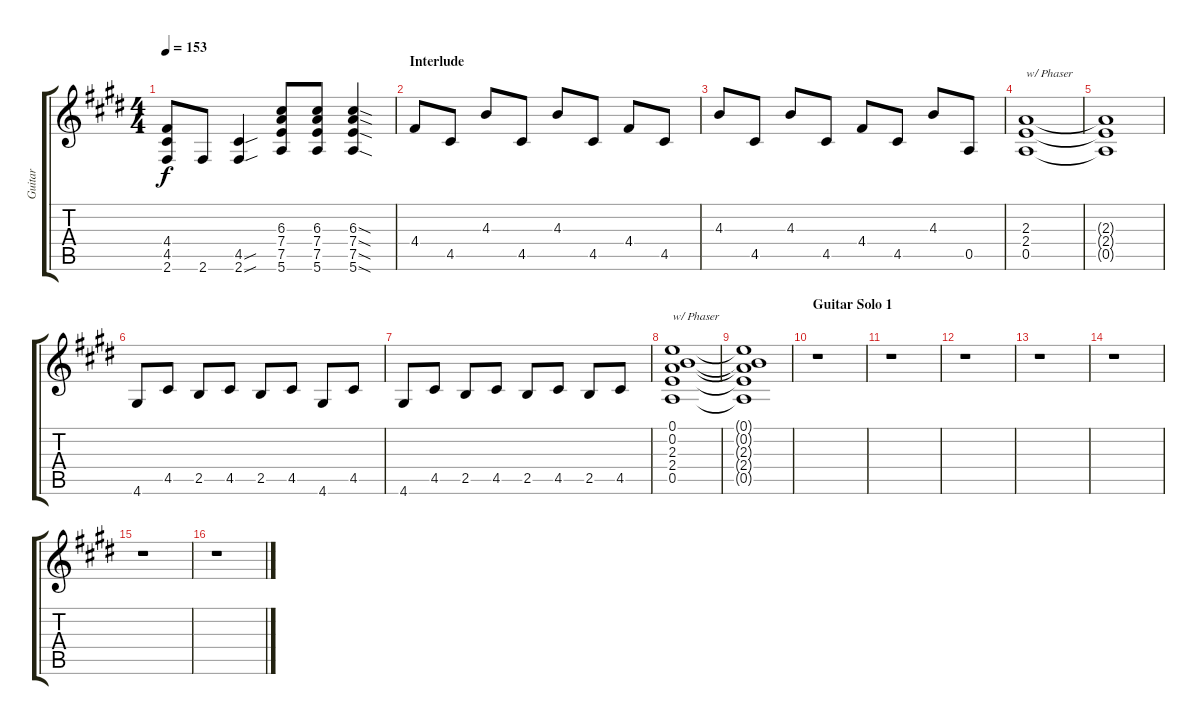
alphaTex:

\track ("Guitar" "Guitar") {instrument distortionguitar}
\staff {score tabs}
\tuning (E4 B3 G3 D3 A2 E2) {hide}
\ts (4 4)
\tempo 153
\clef g2
\ks e
(4.4 4.5 2.6).8{dy f} 2.6.8 (4.5{sou} 2.6{sou}).4 (6.3 7.4 7.5 5.6).8 (6.3 7.4 7.5 5.6).8 (6.3{sod} 7.4{sod} 7.5{sod} 5.6{sod}).4 |
\section ("" "Interlude")
4.4.8 4.5.8 4.3.8 4.5.8 4.3.8 4.5.8 4.4.8 4.5.8 |
4.3.8 4.5.8 4.3.8 4.5.8 4.4.8 4.5.8 4.3.8 0.5.8 |
(2.3 2.4 0.5).1{txt "w/ Phaser"} |
(2.3{t} 2.4{t} 0.5{t}).1 |
4.6.8 4.5.8 2.5.8 4.5.8 2.5.8 4.5.8 4.6.8 4.5.8 |
4.6.8 4.5.8 2.5.8 4.5.8 2.5.8 4.5.8 2.5.8 4.5.8 |
(0.1 0.2 2.3 2.4 0.5).1{txt "w/ Phaser"} |
(0.1{t} 0.2{t} 2.3{t} 2.4{t} 0.5{t}).1 |
\section ("" "Guitar Solo 1")
r.1 |
r.1 |
r.1 |
r.1 |
r.1 |
r.1 |
r.1
